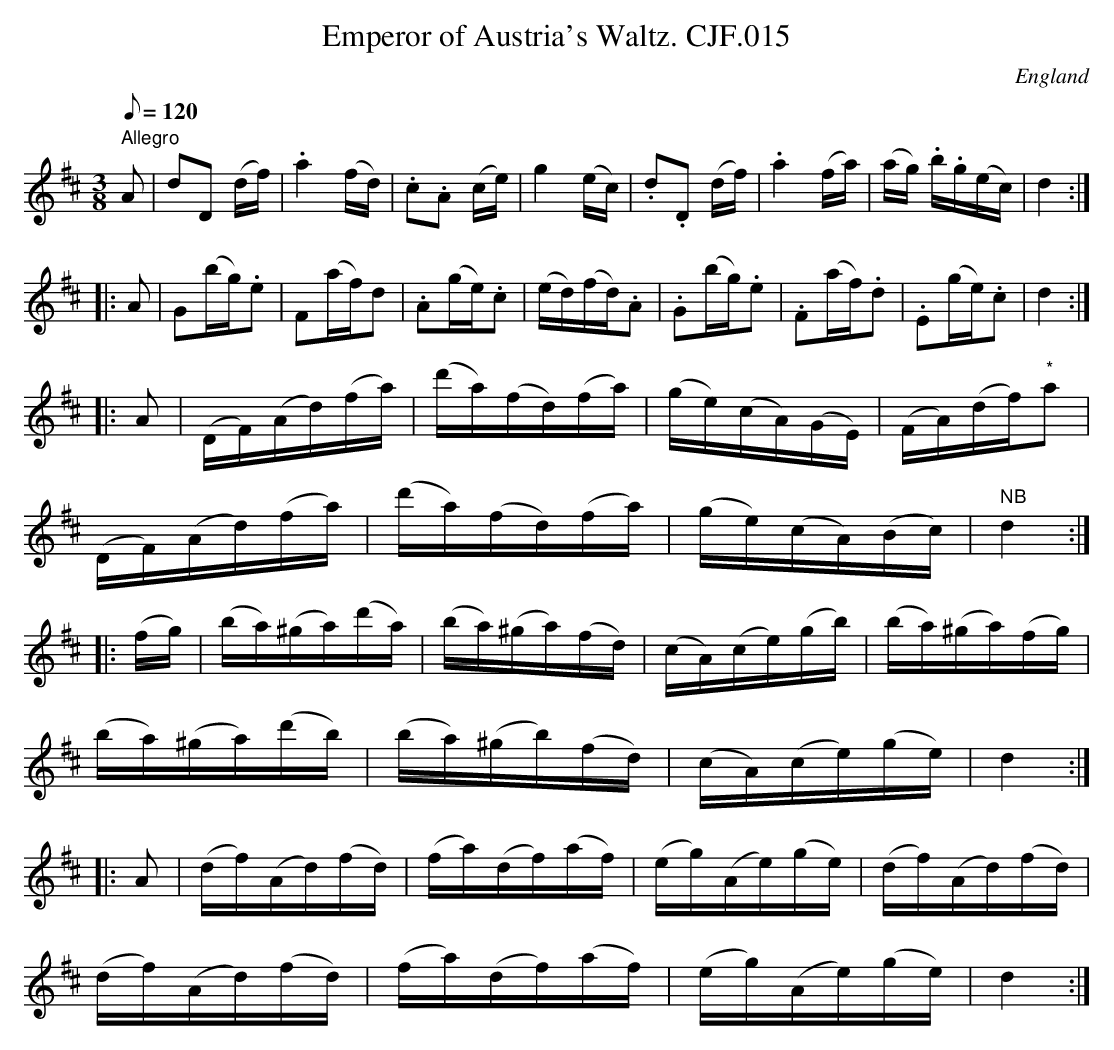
X:1
T:Emperor of Austria's Waltz. CJF.015
O:England
M:3/8
L:1/16
Q:1/8=120
K:D major
" Allegro"A2|\
d2D2 (df)|.a4(fd)|.c2.A2 (ce)|g4(ec)|.d2.D2 (df)|\
.a4(fa)|(ag) .b.g(ec)|d4:|!
|:A2|G2(bg).e2|F2(af)d2|.A2(ge).c2|(ed)(fd).A2|.G2(bg).e2|\
.F2(af).d2|.E2(ge).c2|d4:|!
|:A2|(DF)(Ad)(fa)|(d'a)(fd)(fa)|\
(ge)(cA)(GE)|(FA)(df)"*"a2|!
(DF)(Ad)(fa)|(d'a)(fd)(fa)|\
(ge)(cA)(Bc)|" NB"d4:|!
|:(fg)|(ba)(^ga)(d'a)|(ba)(^ga)(fd)|(cA)(ce)(gb)|\
(ba)(^ga)(fg)|!
(ba)(^ga)(d'b)|(ba)(^gb)(fd)|(cA)(ce)(ge)|d4:|!
|:A2|(df)(Ad)(fd)|(fa)(df)(af)|(eg)(Ae)(ge)|(df)(Ad)(fd)|!
(df)(Ad)(fd)|(fa)(df)(af)|(eg)(Ae)(ge)|d4:|
